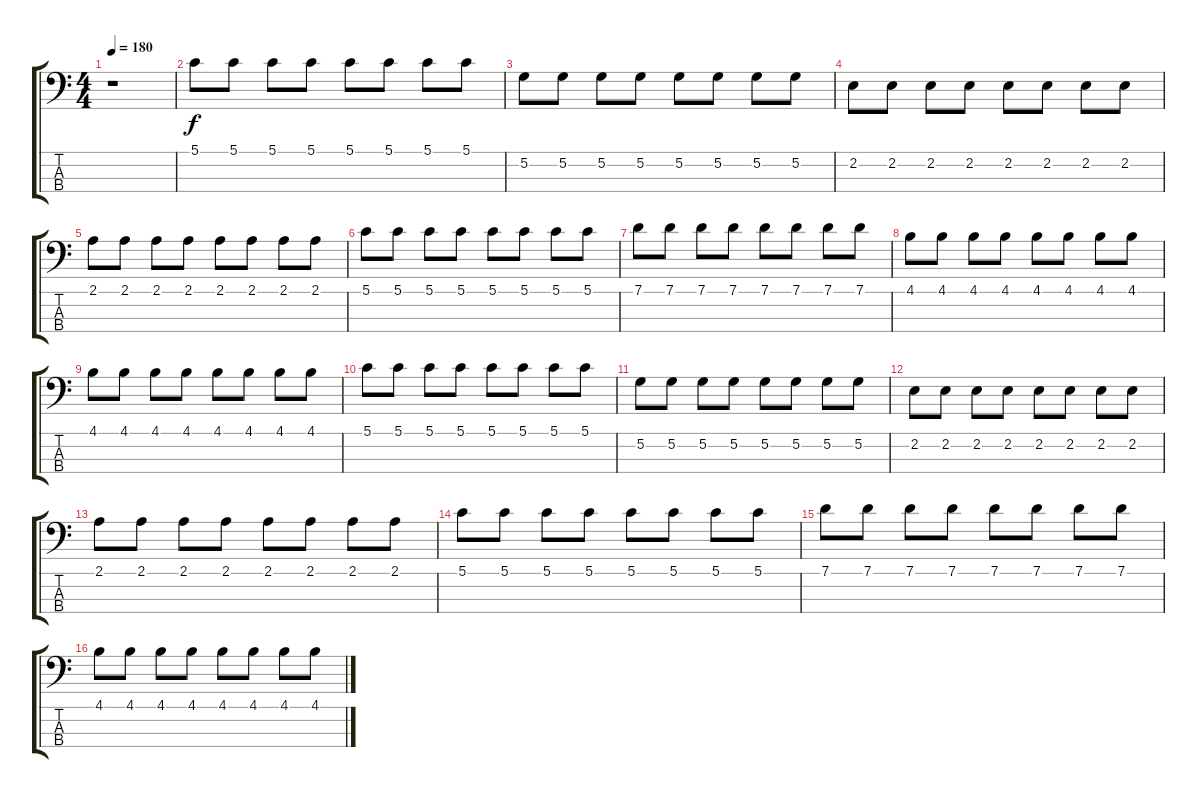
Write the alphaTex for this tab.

\track "" {instrument electricbassfinger}
\staff {score tabs}
\tuning (G2 D2 A1 E1) {hide}
\ts (4 4)
\tempo 180
\clef f4
\ks c
r.1{dy f} |
5.1.8 5.1.8 5.1.8 5.1.8 5.1.8 5.1.8 5.1.8 5.1.8 |
5.2.8 5.2.8 5.2.8 5.2.8 5.2.8 5.2.8 5.2.8 5.2.8 |
2.2.8 2.2.8 2.2.8 2.2.8 2.2.8 2.2.8 2.2.8 2.2.8 |
2.1.8 2.1.8 2.1.8 2.1.8 2.1.8 2.1.8 2.1.8 2.1.8 |
5.1.8 5.1.8 5.1.8 5.1.8 5.1.8 5.1.8 5.1.8 5.1.8 |
7.1.8 7.1.8 7.1.8 7.1.8 7.1.8 7.1.8 7.1.8 7.1.8 |
4.1.8 4.1.8 4.1.8 4.1.8 4.1.8 4.1.8 4.1.8 4.1.8 |
4.1.8 4.1.8 4.1.8 4.1.8 4.1.8 4.1.8 4.1.8 4.1.8 |
5.1.8 5.1.8 5.1.8 5.1.8 5.1.8 5.1.8 5.1.8 5.1.8 |
5.2.8 5.2.8 5.2.8 5.2.8 5.2.8 5.2.8 5.2.8 5.2.8 |
2.2.8 2.2.8 2.2.8 2.2.8 2.2.8 2.2.8 2.2.8 2.2.8 |
2.1.8 2.1.8 2.1.8 2.1.8 2.1.8 2.1.8 2.1.8 2.1.8 |
5.1.8 5.1.8 5.1.8 5.1.8 5.1.8 5.1.8 5.1.8 5.1.8 |
7.1.8 7.1.8 7.1.8 7.1.8 7.1.8 7.1.8 7.1.8 7.1.8 |
4.1.8 4.1.8 4.1.8 4.1.8 4.1.8 4.1.8 4.1.8 4.1.8
